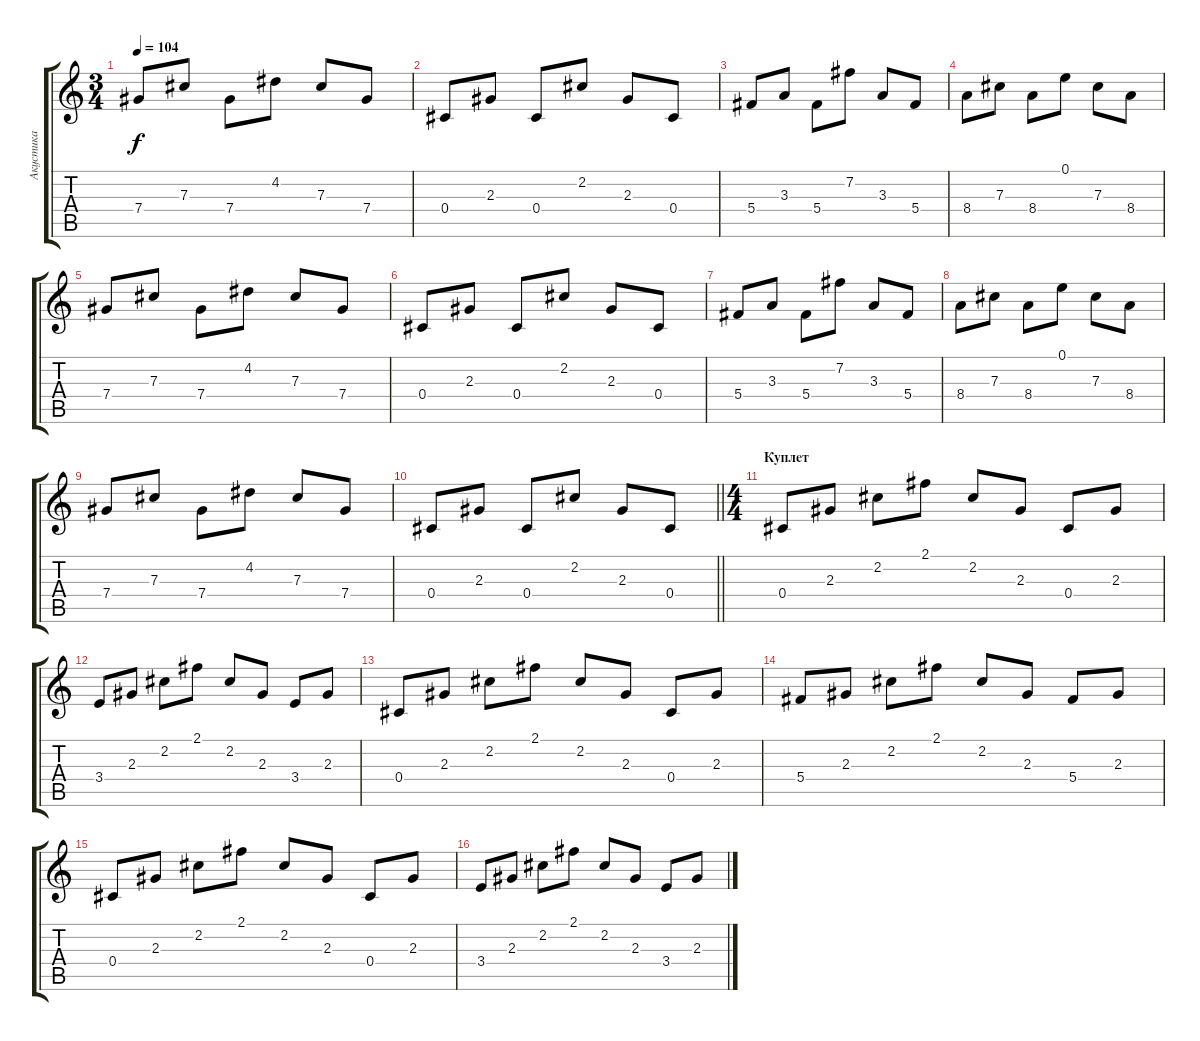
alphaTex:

\track ("Акустика" "Акустика") {instrument acousticguitarsteel}
\staff {score tabs}
\tuning (E4 B3 Gb3 Db3 A2 E2) {hide}
\ts (3 4)
\tempo 104
\clef g2
\ks c
7.4.8{dy f} 7.3.8 7.4.8 4.2.8 7.3.8 7.4.8 |
0.4.8 2.3.8 0.4.8 2.2.8 2.3.8 0.4.8 |
5.4.8 3.3.8 5.4.8 7.2.8 3.3.8 5.4.8 |
8.4.8 7.3.8 8.4.8 0.1.8 7.3.8 8.4.8 |
7.4.8 7.3.8 7.4.8 4.2.8 7.3.8 7.4.8 |
0.4.8 2.3.8 0.4.8 2.2.8 2.3.8 0.4.8 |
5.4.8 3.3.8 5.4.8 7.2.8 3.3.8 5.4.8 |
8.4.8 7.3.8 8.4.8 0.1.8 7.3.8 8.4.8 |
7.4.8 7.3.8 7.4.8 4.2.8 7.3.8 7.4.8 |
\barLineRight lightlight
0.4.8 2.3.8 0.4.8 2.2.8 2.3.8 0.4.8 |
\ts (4 4)
\section ("" "Куплет")
0.4.8 2.3.8 2.2.8 2.1.8 2.2.8 2.3.8 0.4.8 2.3.8 |
3.4.8 2.3.8 2.2.8 2.1.8 2.2.8 2.3.8 3.4.8 2.3.8 |
0.4.8 2.3.8 2.2.8 2.1.8 2.2.8 2.3.8 0.4.8 2.3.8 |
5.4.8 2.3.8 2.2.8 2.1.8 2.2.8 2.3.8 5.4.8 2.3.8 |
0.4.8 2.3.8 2.2.8 2.1.8 2.2.8 2.3.8 0.4.8 2.3.8 |
3.4.8 2.3.8 2.2.8 2.1.8 2.2.8 2.3.8 3.4.8 2.3.8
